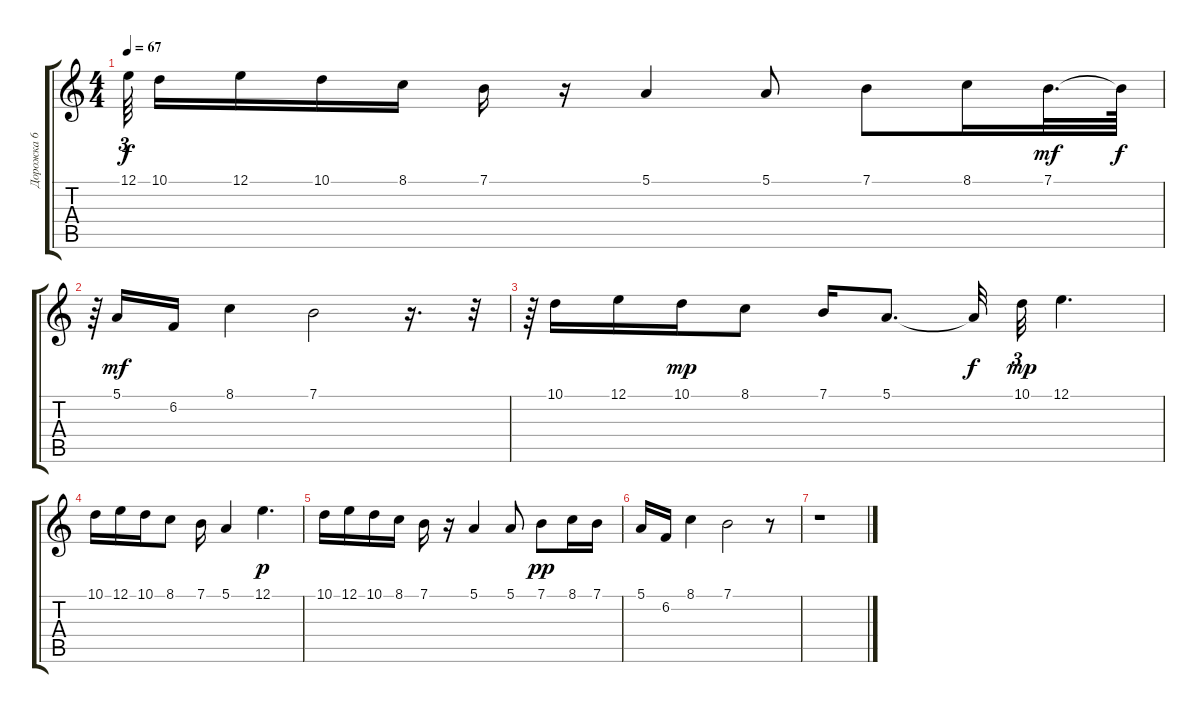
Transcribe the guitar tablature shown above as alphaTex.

\track ("Дорожка 6" "Дорожка 6") {instrument oboe}
\staff {score tabs}
\tuning (E4 B3 G3 D3 A2 E2) {hide}
\ts (4 4)
\tempo 67
\clef g2
\ks c
12.1{t}.64{tu (3 2) dy f} 10.1.16 12.1.16 10.1.16 8.1.16 7.1.16 r.16 5.1.4 5.1.8 7.1.8 8.1.16 7.1.32{d dy mf} 7.1{t}.64{dy f} |
r.64{tu (3 2)} 5.1.16{dy mf} 6.2.16 8.1.4 7.1.2 r.16{d} r.32{tu (3 2)} |
r.64{tu (3 2)} 10.1.16 12.1.16 10.1.16{dy mp} 8.1.8 7.1.16 5.1.8{d} 5.1{t}.32{dy f} 10.1.32{tu (3 2) dy mp} 12.1.4{d} |
10.1.16 12.1.16 10.1.16 8.1.8 7.1.16 5.1.4 12.1.4{d dy p} |
10.1.16 12.1.16 10.1.16 8.1.16 7.1.16 r.16 5.1.4 5.1.8 7.1.8{dy pp} 8.1.16 7.1.16 |
5.1.16 6.2.16 8.1.4 7.1.2 r.8 |
r.1
